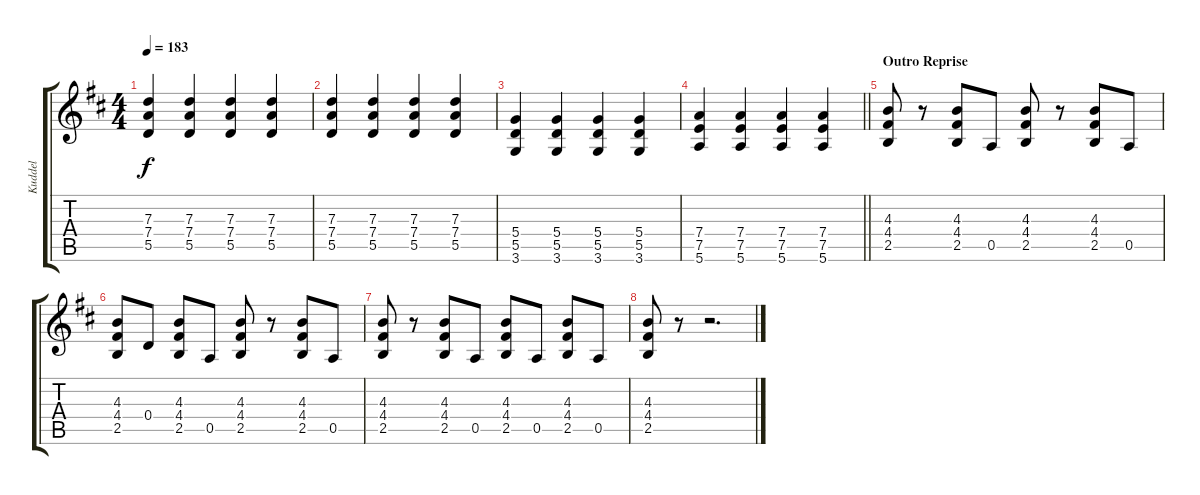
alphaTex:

\track ("Kuddel" "Kuddel") {instrument distortionguitar}
\staff {score tabs}
\tuning (E4 B3 G3 D3 A2 E2) {hide}
\ts (4 4)
\tempo 183
\clef g2
\ks d
(7.3 7.4 5.5).4{dy f} (7.3 7.4 5.5).4 (7.3 7.4 5.5).4 (7.3 7.4 5.5).4 |
(7.3 7.4 5.5).4 (7.3 7.4 5.5).4 (7.3 7.4 5.5).4 (7.3 7.4 5.5).4 |
(5.4 5.5 3.6).4 (5.4 5.5 3.6).4 (5.4 5.5 3.6).4 (5.4 5.5 3.6).4 |
\barLineRight lightlight
(7.4 7.5 5.6).4 (7.4 7.5 5.6).4 (7.4 7.5 5.6).4 (7.4 7.5 5.6).4 |
\section ("" "Outro Reprise")
(4.3 4.4 2.5).8 r.8 (4.3 4.4 2.5).8 0.5.8 (4.3 4.4 2.5).8 r.8 (4.3 4.4 2.5).8 0.5.8 |
(4.3 4.4 2.5).8 0.4.8 (4.3 4.4 2.5).8 0.5.8 (4.3 4.4 2.5).8 r.8 (4.3 4.4 2.5).8 0.5.8 |
(4.3 4.4 2.5).8 r.8 (4.3 4.4 2.5).8 0.5.8 (4.3 4.4 2.5).8 0.5.8 (4.3 4.4 2.5).8 0.5.8 |
(4.3 4.4 2.5).8 r.8 r.2{d}
